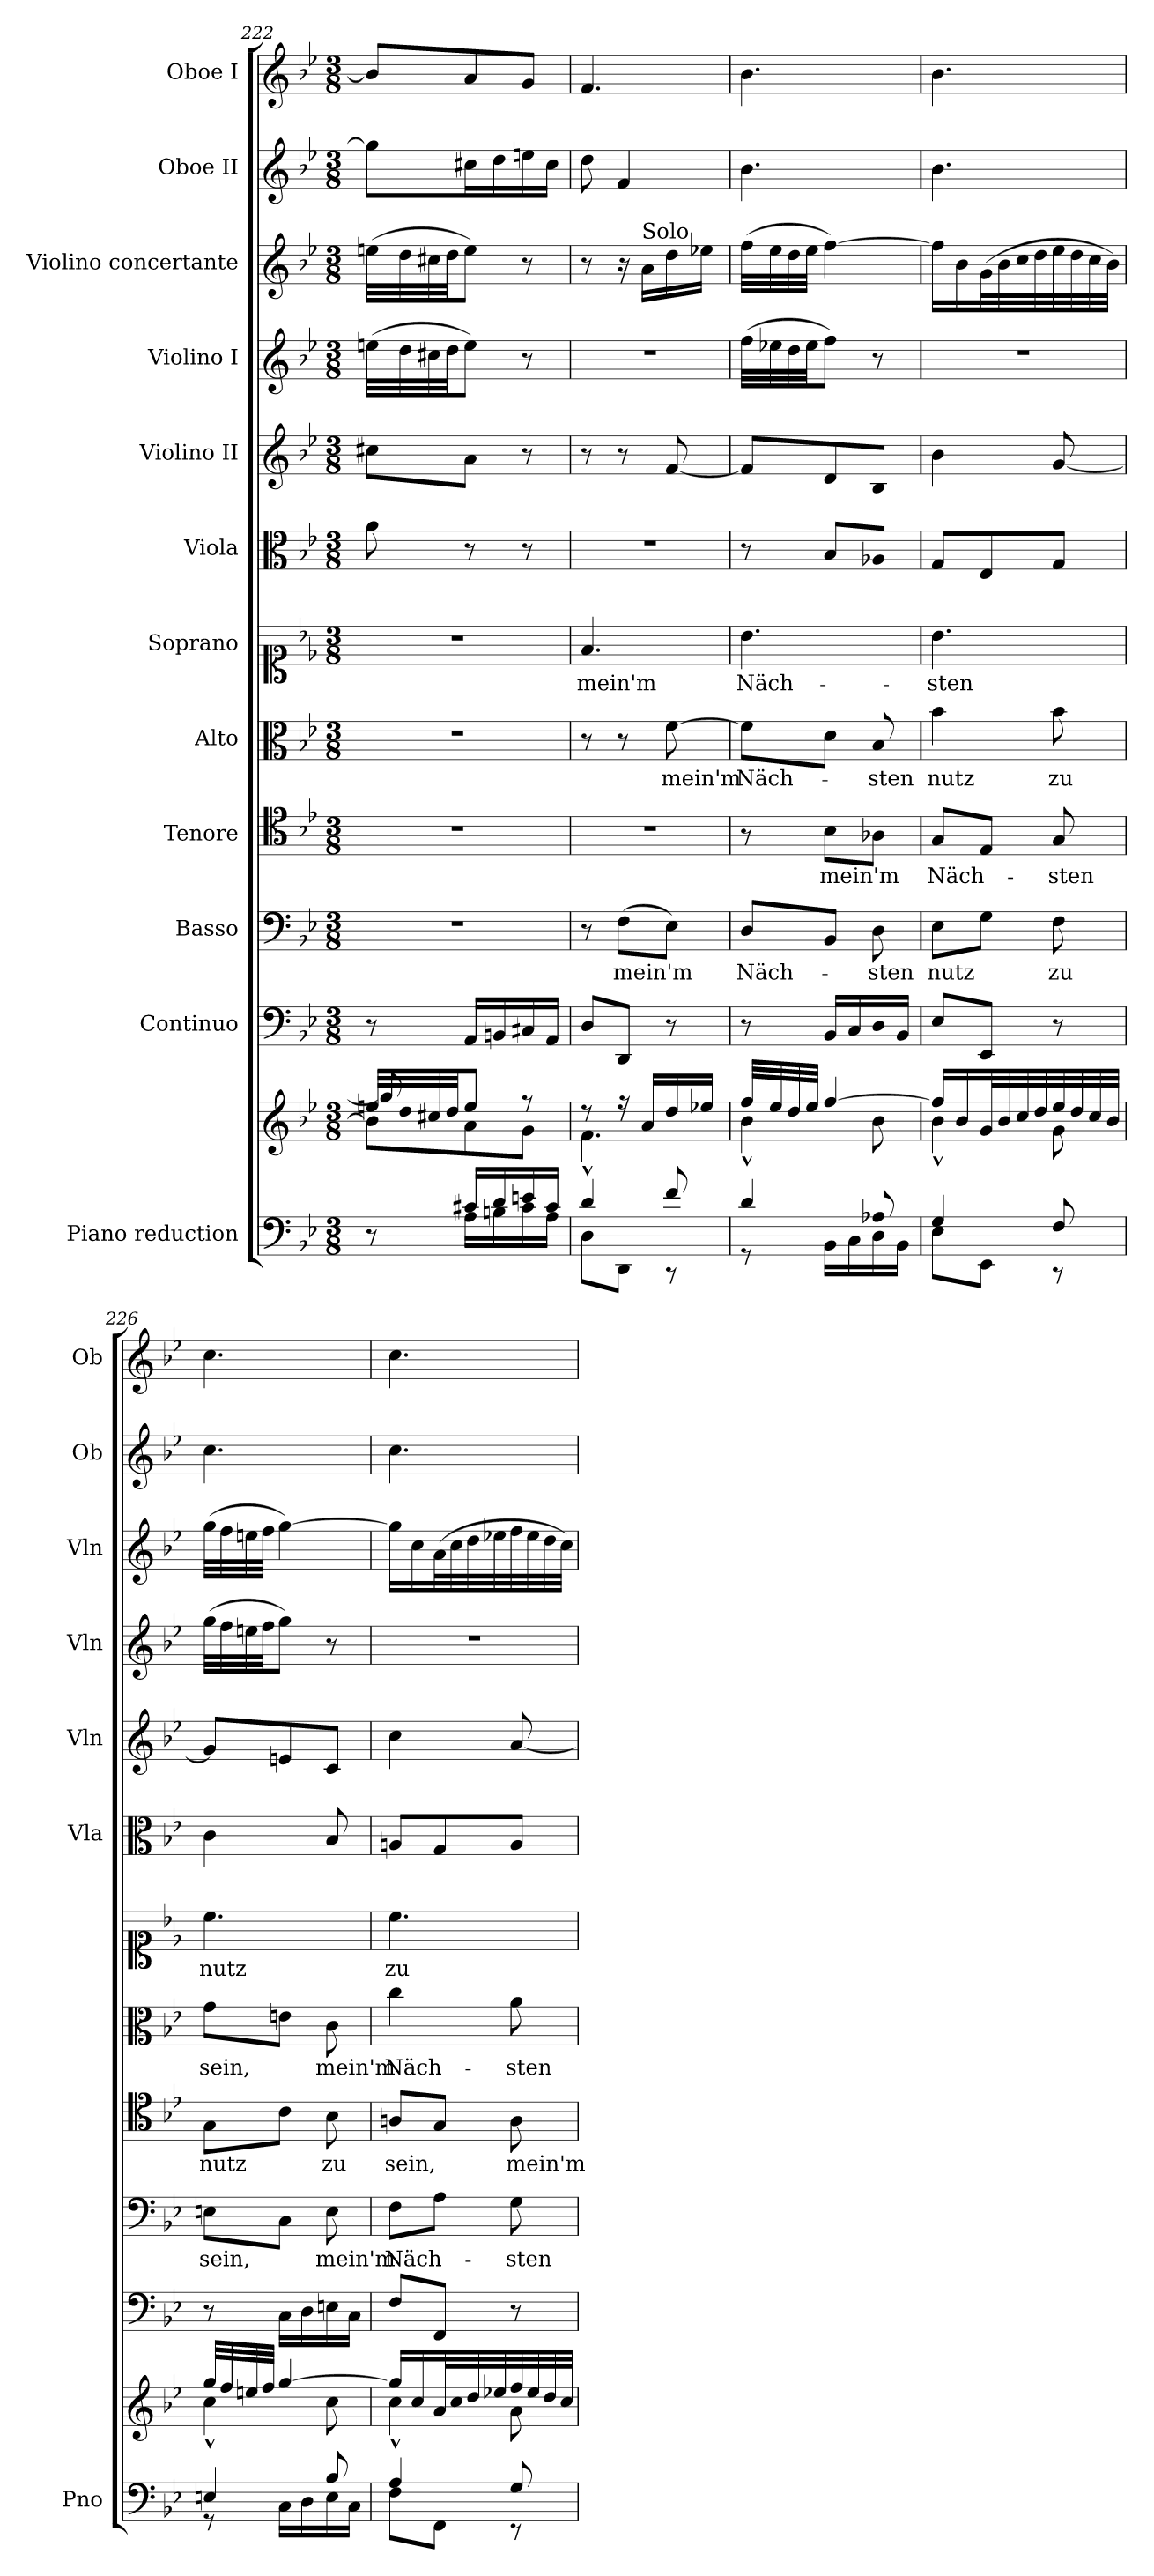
**kern	**kern	**kern	**kern	**text	**kern	**text	**kern	**text	**kern	**text	**kern	**kern	**kern	**kern	**kern	**kern
*part12	*part12	*part11	*part10	*part10	*part9	*part9	*part8	*part8	*part7	*part7	*part6	*part5	*part4	*part3	*part2	*part1
*staff13	*staff12	*staff11	*staff10	*staff10	*staff9	*staff9	*staff8	*staff8	*staff7	*staff7	*staff6	*staff5	*staff4	*staff3	*staff2	*staff1
*I"Piano reduction	*	*I"Continuo	*I"Basso	*	*I"Tenore	*	*I"Alto	*	*I"Soprano	*	*I"Viola	*I"Violino II	*I"Violino I	*I"Violino concertante	*I"Oboe II	*I"Oboe I
*I'Pno	*	*	*	*	*	*	*	*	*	*	*I'Vla	*I'Vln	*I'Vln	*I'Vln	*I'Ob	*I'Ob
!!LO:PB:g=z
*clefF4	*clefG2	*clefF4	*clefF4	*	*clefC4	*	*clefC3	*	*clefC1	*	*clefC3	*clefG2	*clefG2	*clefG2	*clefG2	*clefG2
*k[b-e-]	*k[b-e-]	*k[b-e-]	*k[b-e-]	*	*k[b-e-]	*	*k[b-e-]	*	*k[b-e-]	*	*k[b-e-]	*k[b-e-]	*k[b-e-]	*k[b-e-]	*k[b-e-]	*k[b-e-]
*M3/8	*M3/8	*M3/8	*M3/8	*	*M3/8	*	*M3/8	*	*M3/8	*	*M3/8	*M3/8	*M3/8	*M3/8	*M3/8	*M3/8
=222	=222	=222	=222	=222	=222	=222	=222	=222	=222	=222	=222	=222	=222	=222	=222	=222
*^	*^	*	*	*	*	*	*	*	*	*	*	*	*	*	*	*
*	*	*	*^	*	*	*	*	*	*	*	*	*	*	*	*	*	*	*
8ryy	8r	32een/LLL	8b-\L]	8gg/]	8r	4.r	.	4.r	.	4.r	.	4.r	.	8a\	8cc#X\L	(>32een\LLL	(>32een\LLL	8gg\L]	8b-/L]
.	.	32dd/	.	.	.	.	.	.	.	.	.	.	.	.	.	32dd\	32dd\	.	.
.	.	32cc#X/	.	.	.	.	.	.	.	.	.	.	.	.	.	32cc#X\	32cc#X\	.	.
.	.	32dd/JJ	.	.	.	.	.	.	.	.	.	.	.	.	.	32dd\JJ	32dd\JJ	.	.
16c#X/LL	16A\LL	8ee/J	8a\	4ryy	16AA/LL	.	.	.	.	.	.	.	.	8r	8a\J	8ee\J)	8ee\J)	16cc#X\L	8a/
16d/	16Bn\	.	.	.	16BBn/	.	.	.	.	.	.	.	.	.	.	.	.	16dd\	.
16en/	16c#\	8r	8g\J	.	16C#X/	.	.	.	.	.	.	.	.	8r	8r	8r	8r	16een\	8g/J
16c#/JJ	16A\JJ	.	.	.	16AA/JJ	.	.	.	.	.	.	.	.	.	.	.	.	16cc#\JJ	.
*	*	*	*v	*v	*	*	*	*	*	*	*	*	*	*	*	*	*	*	*
=223	=223	=223	=223	=223	=223	=223	=223	=223	=223	=223	=223	=223	=223	=223	=223	=223	=223	=223
!	!	!	!	!	!	!	!	!	!	!	!	!LO:LY:b	!	!	!	!	!	!
4d/	8D\L	8r	4.f^^\	8D/L	8r	.	4.r	.	8r	.	4.f/	mein'm	4.r	8r	4.r	8r	8dd\	4.f/
!	!	!	!	!	!	!LO:LY:b	!	!	!	!	!	!	!	!	!	!	!	!
.	8DD\J	16r	.	8DD/J	(>8F\L	mein'm	.	.	8r	.	.	.	.	8r	.	16r	4f/	.
!	!	!	!	!	!	!	!	!	!	!	!	!	!	!	!	!LO:TX:a:t=Solo	!	!
.	.	16a/LL	.	.	.	.	.	.	.	.	.	.	.	.	.	16a\LL	.	.
!	!	!	!	!	!	!	!	!	!	!LO:LY:b	!	!	!	!	!	!	!	!
8f/	8r	16dd/	.	8r	8E-\J)	.	.	.	[8f\	mein'm	.	.	.	[8f/	.	16dd\	.	.
.	.	16ee-X/JJ	.	.	.	.	.	.	.	.	.	.	.	.	.	16ee-X\JJ	.	.
=224	=224	=224	=224	=224	=224	=224	=224	=224	=224	=224	=224	=224	=224	=224	=224	=224	=224	=224
!	!	!	!	!	!	!LO:LY:b	!	!	!	!LO:LY:b	!	!LO:LY:b	!	!	!	!	!	!
4d/	8r	32ff/LLL	4b-^^\	8r	8D/L	Näch-	8r	.	8f\L]	Näch-	4.b-\	Näch-	8r	8f/L]	(>32ff\LLL	(>32ff\LLL	4.b-\	4.b-\
.	.	32ee-/	.	.	.	.	.	.	.	.	.	.	.	.	32ee-X\	32ee-\	.	.
.	.	32dd/	.	.	.	.	.	.	.	.	.	.	.	.	32dd\	32dd\	.	.
.	.	32ee-/JJJ	.	.	.	.	.	.	.	.	.	.	.	.	32ee-\JJ	32ee-\JJJ	.	.
!	!	!	!	!	!	!	!	!LO:LY:b	!	!	!	!	!	!	!	!	!	!
.	16BB-\LL	[4ff/	.	16BB-/LL	8BB-/J	.	8B-\L	mein'm	8d\J	.	.	.	8B-/L	8d/	8ff\J)	[4ff\)	.	.
.	16C\	.	.	16C/	.	.	.	.	.	.	.	.	.	.	.	.	.	.
!	!	!	!	!	!	!LO:LY:b	!	!	!	!LO:LY:b	!	!	!	!	!	!	!	!
8A-X/	16D\	.	8b-\	16D/	8D\	-sten	8A-X\J	.	8B-/	-sten	.	.	8A-X/J	8B-/J	8r	.	.	.
.	16BB-\JJ	.	.	16BB-/JJ	.	.	.	.	.	.	.	.	.	.	.	.	.	.
=225	=225	=225	=225	=225	=225	=225	=225	=225	=225	=225	=225	=225	=225	=225	=225	=225	=225	=225
!	!	!	!	!	!	!LO:LY:b	!	!LO:LY:b	!	!LO:LY:b	!	!LO:LY:b	!	!	!	!	!	!
4G/	8E-\L	16ff/LL]	4b-^^\	8E-/L	8E-\L	nutz	8G/L	Näch-	4b-\	nutz	4.b-\	-sten	8G/L	4b-\	4.r	16ff\LL]	4.b-\	4.b-\
.	.	16b-/	.	.	.	.	.	.	.	.	.	.	.	.	.	16b-\	.	.
.	8EE-\J	32g/L	.	8EE-/J	8G\J	.	8E-/J	.	.	.	.	.	8E-/	.	.	(>32g\L	.	.
.	.	32b-/	.	.	.	.	.	.	.	.	.	.	.	.	.	32b-\	.	.
.	.	32cc/	.	.	.	.	.	.	.	.	.	.	.	.	.	32cc\	.	.
.	.	32dd/	.	.	.	.	.	.	.	.	.	.	.	.	.	32dd\	.	.
!	!	!	!	!	!	!LO:LY:b	!	!LO:LY:b	!	!LO:LY:b	!	!	!	!	!	!	!	!
8F/	8r	32ee-/	8g\	8r	8F\	zu	8G/	-sten	8b-\	zu	.	.	8G/J	[8g/	.	32ee-\	.	.
.	.	32dd/	.	.	.	.	.	.	.	.	.	.	.	.	.	32dd\	.	.
.	.	32cc/	.	.	.	.	.	.	.	.	.	.	.	.	.	32cc\	.	.
.	.	32b-/JJJ	.	.	.	.	.	.	.	.	.	.	.	.	.	32b-\JJJ)	.	.
=226	=226	=226	=226	=226	=226	=226	=226	=226	=226	=226	=226	=226	=226	=226	=226	=226	=226	=226
!	!	!	!	!	!	!LO:LY:b	!	!LO:LY:b	!	!LO:LY:b	!	!LO:LY:b	!	!	!	!	!	!
4En/	8r	32gg/LLL	4cc^^\	8r	8En\L	sein,	8G\L	nutz	8g\L	sein,	4.cc\	nutz	4c\	8g/L]	(>32gg\LLL	(>32gg\LLL	4.cc\	4.cc\
.	.	32ff/	.	.	.	.	.	.	.	.	.	.	.	.	32ff\	32ff\	.	.
.	.	32een/	.	.	.	.	.	.	.	.	.	.	.	.	32een\	32een\	.	.
.	.	32ff/JJJ	.	.	.	.	.	.	.	.	.	.	.	.	32ff\JJ	32ff\JJJ	.	.
.	16C\LL	[4gg/	.	16C\LL	8C\J	.	8c\J	.	8en\J	.	.	.	.	8en/	8gg\J)	[4gg\)	.	.
.	16D\	.	.	16D\	.	.	.	.	.	.	.	.	.	.	.	.	.	.
!	!	!	!	!	!	!LO:LY:b	!	!LO:LY:b	!	!LO:LY:b	!	!	!	!	!	!	!	!
8B-/	16E\	.	8cc\	16En\	8E\	mein'm	8B-\	zu	8c\	mein'm	.	.	8B-/	8c/J	8r	.	.	.
.	16C\JJ	.	.	16C\JJ	.	.	.	.	.	.	.	.	.	.	.	.	.	.
=227	=227	=227	=227	=227	=227	=227	=227	=227	=227	=227	=227	=227	=227	=227	=227	=227	=227	=227
!	!	!	!	!	!	!LO:LY:b	!	!LO:LY:b	!	!LO:LY:b	!	!LO:LY:b	!	!	!	!	!	!
4A/	8F\L	16gg/LL]	4cc^^\	8F/L	8F\L	Näch-	8An/L	sein,	4cc\	Näch-	4.cc\	zu	8An/L	4cc\	4.r	16gg\LL]	4.cc\	4.cc\
.	.	16cc/	.	.	.	.	.	.	.	.	.	.	.	.	.	16cc\	.	.
.	8FF\J	32a/L	.	8FF/J	8A\J	.	8G/J	.	.	.	.	.	8G/	.	.	(>32a\L	.	.
.	.	32cc/	.	.	.	.	.	.	.	.	.	.	.	.	.	32cc\	.	.
.	.	32dd/	.	.	.	.	.	.	.	.	.	.	.	.	.	32dd\	.	.
.	.	32ee-X/	.	.	.	.	.	.	.	.	.	.	.	.	.	32ee-X\	.	.
!	!	!	!	!	!	!LO:LY:b	!	!LO:LY:b	!	!LO:LY:b	!	!	!	!	!	!	!	!
8G/	8r	32ff/	8a\	8r	8G\	-sten	8A\	mein'm	8a\	-sten	.	.	8A/J	[8a/	.	32ff\	.	.
.	.	32ee-/	.	.	.	.	.	.	.	.	.	.	.	.	.	32ee-\	.	.
.	.	32dd/	.	.	.	.	.	.	.	.	.	.	.	.	.	32dd\	.	.
.	.	32cc/JJJ	.	.	.	.	.	.	.	.	.	.	.	.	.	32cc\JJJ)	.	.
*v	*v	*	*	*	*	*	*	*	*	*	*	*	*	*	*	*	*	*
*	*v	*v	*	*	*	*	*	*	*	*	*	*	*	*	*	*	*
=	=	=	=	=	=	=	=	=	=	=	=	=	=	=	=	=
*-	*-	*-	*-	*-	*-	*-	*-	*-	*-	*-	*-	*-	*-	*-	*-	*-
